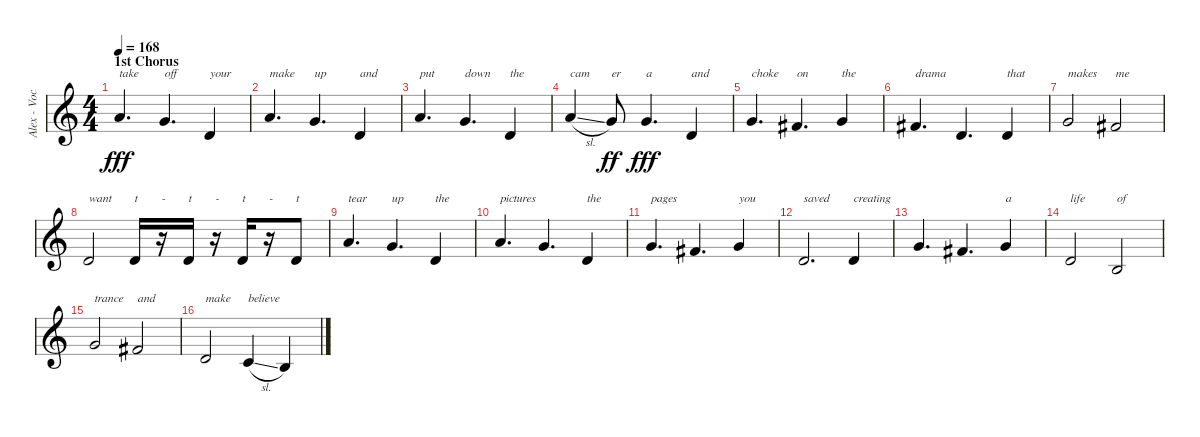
\track ("Alex - Vocals" "Alex - Voc") {instrument oboe}
\staff {score}
\tuning (E4 B3 G3 D3 A2 E2) {hide}
\ts (4 4)
\section ("" "1st Chorus")
\tempo 168
\clef g2
\ks c
5.1.4{d txt "take" dy fff} 3.1.4{d txt "off"} 3.2.4{txt "your"} |
5.1.4{d txt "make"} 3.1.4{d txt "up"} 3.2.4{txt "and"} |
5.1.4{d txt "put"} 3.1.4{d txt "down"} 3.2.4{txt "the"} |
5.1{sl}.4{txt "cam"} 3.1.8{txt "er" dy ff} 3.1.4{d txt "a" dy fff} 3.2.4{txt "and"} |
3.1.4{d txt "choke"} 2.1.4{d txt "on"} 3.1.4{txt "the"} |
2.1.4{d txt "drama"} 3.2.4{d} 3.2.4{txt "that"} |
3.1.2{txt "makes"} 2.1.2{txt "me"} |
3.2.2{txt "want"} 3.2.16{txt "t"} r.16{txt "-"} 3.2.16{txt "t"} r.16{txt "-"} 3.2.16{txt "t"} r.16{txt "-"} 3.2.8{txt "t"} |
5.1.4{d txt "tear"} 3.1.4{d txt "up"} 3.2.4{txt "the"} |
5.1.4{d txt "pictures"} 3.1.4{d} 3.2.4{txt "the"} |
3.1.4{d txt "pages"} 2.1.4{d} 3.1.4{txt "you"} |
3.2.2{d txt "saved"} 3.2.4{txt "creating"} |
3.1.4{d} 2.1.4{d} 3.1.4{txt "a"} |
3.2.2{txt "life"} 0.2.2{txt "of"} |
3.1.2{txt "trance"} 2.1.2{txt "and"} |
3.2.2{txt "make"} 1.2{sl}.4{txt "believe"} 0.2.4
